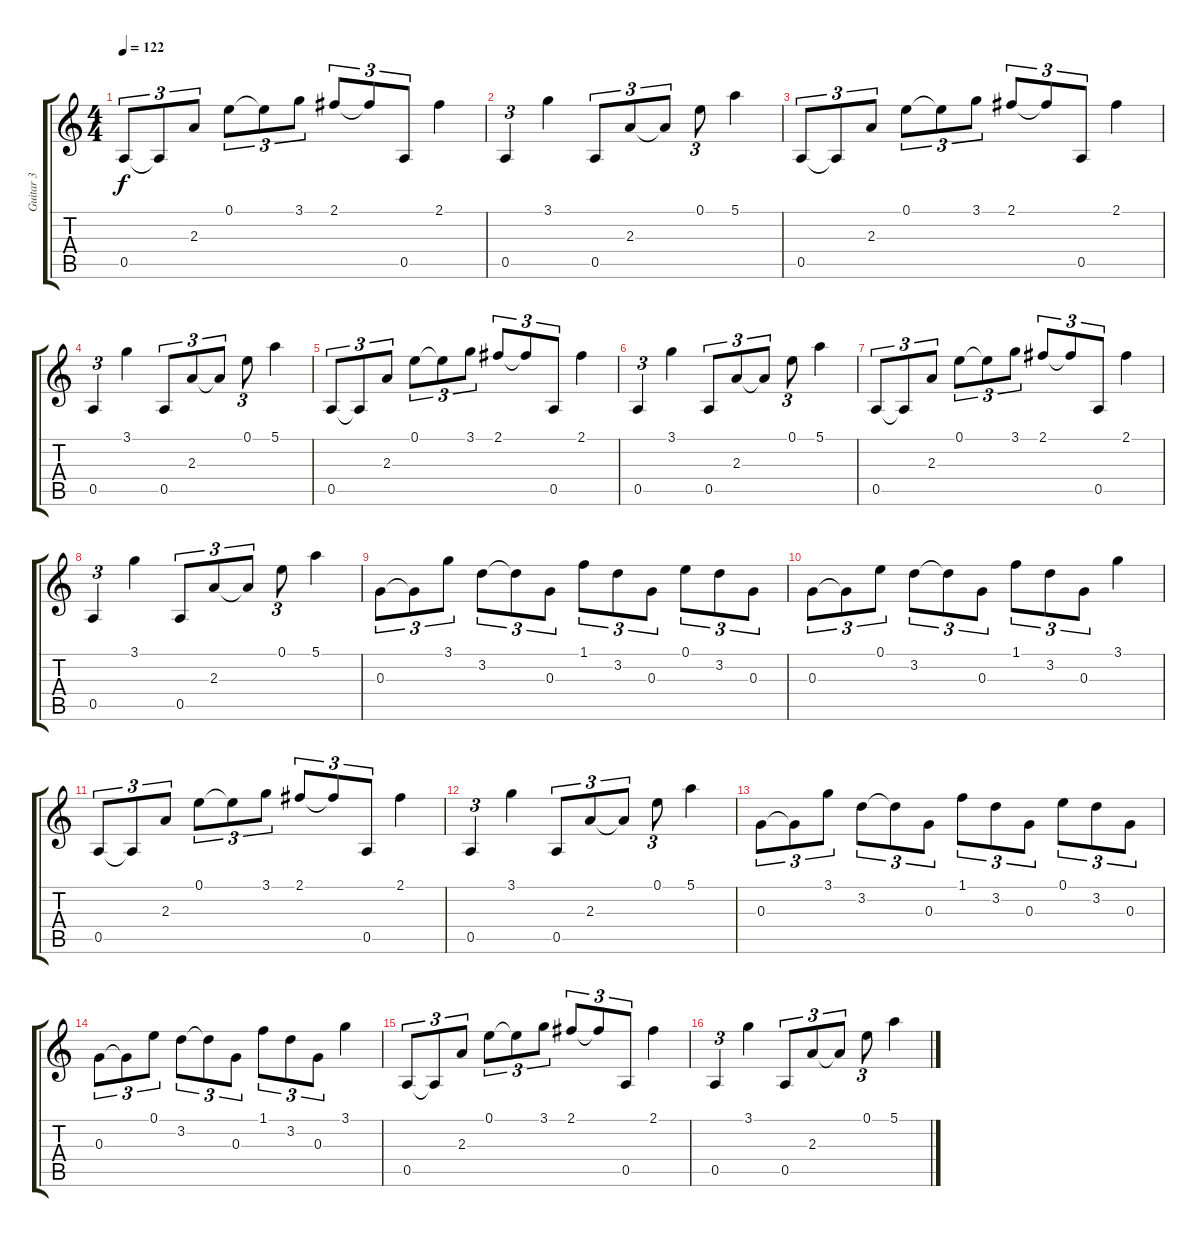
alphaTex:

\track ("Guitar 3" "Guitar 3") {instrument distortionguitar}
\staff {score tabs}
\tuning (E4 B3 G3 D3 A2 E2) {hide}
\ts (4 4)
\tempo 122
\clef g2
\ks c
0.5.8{tu (3 2) dy f} 0.5{t}.8{tu (3 2)} 2.3.8{tu (3 2)} 0.1.8{tu (3 2)} 0.1{t}.8{tu (3 2)} 3.1.8{tu (3 2)} 2.1.8{tu (3 2)} 2.1{t}.8{tu (3 2)} 0.5.8{tu (3 2)} 2.1.4 |
0.5.4{tu (3 2)} 3.1.4 0.5.8{tu (3 2)} 2.3.8{tu (3 2)} 2.3{t}.8{tu (3 2)} 0.1.8{tu (3 2)} 5.1.4 |
0.5.8{tu (3 2)} 0.5{t}.8{tu (3 2)} 2.3.8{tu (3 2)} 0.1.8{tu (3 2)} 0.1{t}.8{tu (3 2)} 3.1.8{tu (3 2)} 2.1.8{tu (3 2)} 2.1{t}.8{tu (3 2)} 0.5.8{tu (3 2)} 2.1.4 |
0.5.4{tu (3 2)} 3.1.4 0.5.8{tu (3 2)} 2.3.8{tu (3 2)} 2.3{t}.8{tu (3 2)} 0.1.8{tu (3 2)} 5.1.4 |
0.5.8{tu (3 2)} 0.5{t}.8{tu (3 2)} 2.3.8{tu (3 2)} 0.1.8{tu (3 2)} 0.1{t}.8{tu (3 2)} 3.1.8{tu (3 2)} 2.1.8{tu (3 2)} 2.1{t}.8{tu (3 2)} 0.5.8{tu (3 2)} 2.1.4 |
0.5.4{tu (3 2)} 3.1.4 0.5.8{tu (3 2)} 2.3.8{tu (3 2)} 2.3{t}.8{tu (3 2)} 0.1.8{tu (3 2)} 5.1.4 |
0.5.8{tu (3 2)} 0.5{t}.8{tu (3 2)} 2.3.8{tu (3 2)} 0.1.8{tu (3 2)} 0.1{t}.8{tu (3 2)} 3.1.8{tu (3 2)} 2.1.8{tu (3 2)} 2.1{t}.8{tu (3 2)} 0.5.8{tu (3 2)} 2.1.4 |
0.5.4{tu (3 2)} 3.1.4 0.5.8{tu (3 2)} 2.3.8{tu (3 2)} 2.3{t}.8{tu (3 2)} 0.1.8{tu (3 2)} 5.1.4 |
0.3.8{tu (3 2)} 0.3{t}.8{tu (3 2)} 3.1.8{tu (3 2)} 3.2.8{tu (3 2)} 3.2{t}.8{tu (3 2)} 0.3.8{tu (3 2)} 1.1.8{tu (3 2)} 3.2.8{tu (3 2)} 0.3.8{tu (3 2)} 0.1.8{tu (3 2)} 3.2.8{tu (3 2)} 0.3.8{tu (3 2)} |
0.3.8{tu (3 2)} 0.3{t}.8{tu (3 2)} 0.1.8{tu (3 2)} 3.2.8{tu (3 2)} 3.2{t}.8{tu (3 2)} 0.3.8{tu (3 2)} 1.1.8{tu (3 2)} 3.2.8{tu (3 2)} 0.3.8{tu (3 2)} 3.1.4 |
0.5.8{tu (3 2)} 0.5{t}.8{tu (3 2)} 2.3.8{tu (3 2)} 0.1.8{tu (3 2)} 0.1{t}.8{tu (3 2)} 3.1.8{tu (3 2)} 2.1.8{tu (3 2)} 2.1{t}.8{tu (3 2)} 0.5.8{tu (3 2)} 2.1.4 |
0.5.4{tu (3 2)} 3.1.4 0.5.8{tu (3 2)} 2.3.8{tu (3 2)} 2.3{t}.8{tu (3 2)} 0.1.8{tu (3 2)} 5.1.4 |
0.3.8{tu (3 2)} 0.3{t}.8{tu (3 2)} 3.1.8{tu (3 2)} 3.2.8{tu (3 2)} 3.2{t}.8{tu (3 2)} 0.3.8{tu (3 2)} 1.1.8{tu (3 2)} 3.2.8{tu (3 2)} 0.3.8{tu (3 2)} 0.1.8{tu (3 2)} 3.2.8{tu (3 2)} 0.3.8{tu (3 2)} |
0.3.8{tu (3 2)} 0.3{t}.8{tu (3 2)} 0.1.8{tu (3 2)} 3.2.8{tu (3 2)} 3.2{t}.8{tu (3 2)} 0.3.8{tu (3 2)} 1.1.8{tu (3 2)} 3.2.8{tu (3 2)} 0.3.8{tu (3 2)} 3.1.4 |
0.5.8{tu (3 2)} 0.5{t}.8{tu (3 2)} 2.3.8{tu (3 2)} 0.1.8{tu (3 2)} 0.1{t}.8{tu (3 2)} 3.1.8{tu (3 2)} 2.1.8{tu (3 2)} 2.1{t}.8{tu (3 2)} 0.5.8{tu (3 2)} 2.1.4 |
0.5.4{tu (3 2)} 3.1.4 0.5.8{tu (3 2)} 2.3.8{tu (3 2)} 2.3{t}.8{tu (3 2)} 0.1.8{tu (3 2)} 5.1.4
